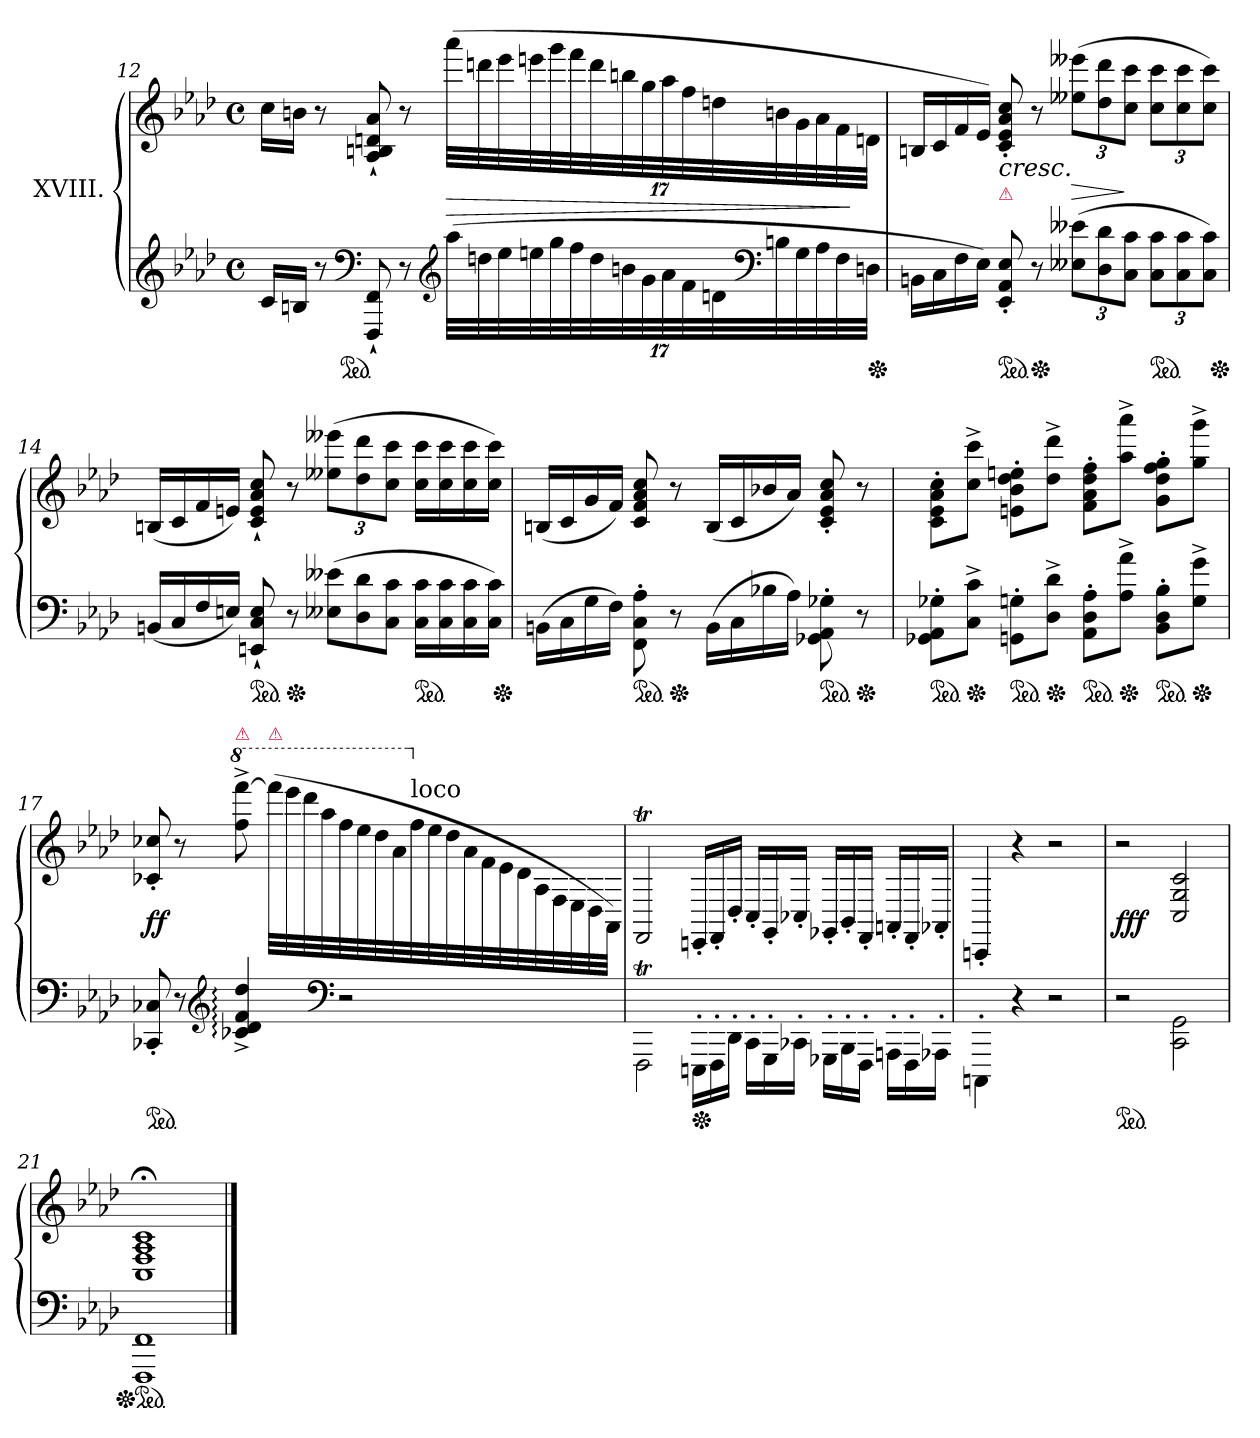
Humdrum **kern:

**kern	**kern	**dynam
*part1	*part1	*part1
*staff2	*staff1	*staff1/2
*I"XVIII.	*	*
*clefG2	*clefG2	*
*k[b-e-a-d-]	*k[b-e-a-d-]	*
*f:	*f:	*
*M2/2	*M2/2	*
*met(c)	*met(c)	*
=12	=12	=12
*	*^	*
16cLL	16ccLL	8.ryy	.
16BnJJ	16bnJJ	.	.
8r	8r	.	.
*ped	*	*	*
.	.	2ryy	.
*clefF4	*	*	*
8FFF` 8FF`	8A-` 8Bn` 8dn` 8a-`	.	fz fz
8r	8r	.	.
*clefG2	*	*	*
(>34aa-LLL	(>34aaa-LLL	.	>
34ddn	34dddn	.	.
34ee-	34eee-	.	.
34een	34eeen	.	.
34gg	34ggg	.	.
34ff	34fff	.	.
34dd	34ddd	.	.
.	.	4ryy	.
34bn	34bbn	.	.
34g	34gg	.	.
34a-	34aa-	.	.
34f	34ff	.	.
34dn	34ddn	.	.
*clefF4	*	*	*
34Bn	34bn	.	.
34G	34g	.	.
34A-	34a-	.	.
.	.	16ryy	.
34F	34f	.	.
34DnJJJ	34dnJJJ	.	]
*Xped	*	*	*
*	*v	*v	*
=13	=13	=13
16BBnLL	16BnLL	.
16C	16c	.
16F	16f	.
16E-JJ)	16e-JJ)	.
!	!LO:TX:b:color=crimson:t=⚠	!
!	!	!LO:HP:b
*ped	*	*
8EE-' 8AA-' 8E-'	8c' 8e-' 8a-' 8cc'	<
*Xped	*	*
8r	8r	.
(>12E--X 12e--XL	(>12ee--X 12eee--XL	>
12D- 12d-	12dd- 12ddd-	.
12C 12cJ	12cc 12cccJ	]
*ped	*	*
12C 12cL	12cc 12cccL	.
12C 12c	12cc 12ccc	.
12C 12cJ)	12cc 12cccJ)	.
*Xped	*	*
=14	=14	=14
(<16BBn/LL	(<16BnLL	.
16C	16c	.
16F	16f	.
16EnJJ)	16enJJ)	.
*ped	*	*
8EEn` 8C` 8E`	8c` 8e` 8a-` 8cc`	.
*Xped	*	*
8r	8r	.
*Xtuplet	*	*
(>12E--X 12e--XL	(>12ee--X 12eee--XL	.
12D- 12d-	12dd- 12ddd-	.
12C 12cJ	12cc 12cccJ	.
*ped	*	*
16C 16cLL	16cc 16cccLL	.
16C 16c	16cc 16ccc	.
16C 16c	16cc 16ccc	.
16C 16cJJ)	16cc 16cccJJ)	.
*Xped	*	*
=15	=15	=15
(>16BBnLL	(<16BnLL	.
16C	16c	.
16G	16g	.
16FJJ)	16fJJ)	.
*ped	*	*
8FF'\ 8C'\ 8A-'\	8c 8f 8a- 8cc	.
*Xped	*	*
8r	8r	.
(>16BBLL	(<16BLL	.
16C	16c	.
16B-X	16b-X	.
16A-JJ)	16a-JJ)	.
*ped	*	*
8GG-X'\ 8AA-'\ 8G-X'\	8c' 8e-' 8a-' 8cc'	.
*Xped	*	*
8r	8r	.
=16	=16	=16
*ped	*	*
8GG-X' 8AA-' 8G-X'L	8c' 8e-' 8a-' 8cc'L	.
*Xped	*	*
8C^ 8c^J	8cc^ 8ccc^J	.
*ped	*	*
8GGn' 8Gn'L	8en' 8b-' 8dd-' 8een'L	.
*Xped	*	*
8D-^ 8d-^J	8dd-^ 8ddd-^J	.
*ped	*	*
8AA-' 8D-' 8A-'L	8f' 8a-' 8dd-' 8ff'L	.
*Xped	*	*
8A-^ 8a-^J	8aa-^ 8aaa-^J	.
*ped	*	*
8BB-' 8D-' 8B-'L	8g' 8dd-' 8ff' 8gg'L	.
*Xped	*	*
8G^ 8g^J	8gg^ 8ggg^J	.
.	.	[
=17	=17	=17
*ped	*	*
8CC-X' 8C-X'	8c-X' 8cc-X'	ff
8r	8r	.
*clefG2	*	*
*	*8va	*
!	!LO:TX:a:color=crimson:t=⚠	!
4c-X:^ 4d-:^ 4f:^ 4dd-:^	8fff^< [8ffff^<	.
*clefF4	*	*
!	!LO:TX:a:color=crimson:t=⚠	!
.	(>32ffff\LLL]	.
.	32eeee-\	.
.	32dddd-\	.
.	32aaa-\	.
2r	32fff\	.
.	32eee-\	.
.	32ddd-\	.
.	32aa-\	.
*	*X8va	*
!	!LO:TX:a:t=loco	!
.	32ff\	.
.	32ee-\	.
.	32dd-\	.
.	32a-\	.
.	32f\	.
.	32e-\	.
.	32d-\	.
.	32A-/	.
.	32F/	.
.	32E-/	.
.	32D-/	.
.	32AA-/JJJ)	.
=18	=18	=18
2FFFT\	2FFT/	.
*	*Xtuplet	*
*Xped	*	*
24EEEn'<\LL	24EEn'>/LL	.
24FFF'<\	24FF'>/	.
24DD-'<\JJ	24D-'>/JJ	.
24CC'<\LL	24C'>/LL	.
24GGG'<\	24GG'>/	.
24CC-X'<JJ	24C-X'>JJ	.
24GGG-X'<LL	24GG-X'>LL	.
24BBB-'<\	24BB-'>/	.
24FFF'<\JJ	24FF'>/JJ	.
24AAAn'<\LL	24AAn'>/LL	.
24FFF'<\	24FF'>/	.
24AAA-X'<JJ	24AA-X'>JJ	.
=19	=19	=19
4CCCn'<\	4CCn'>/	.
4r	4r	.
2r	2r	.
=20	=20	=20
*ped	*	*
2r	2r	fff
2CC\ 2GG\	2C/ 2G/ 2c/	.
=21	=21	=21
*Xped	*	*
*ped	*	*
1FFF\ 1FF\	1C;</ 1F;</ 1A-;</ 1c;</	.
==	==	==
*-	*-	*-
